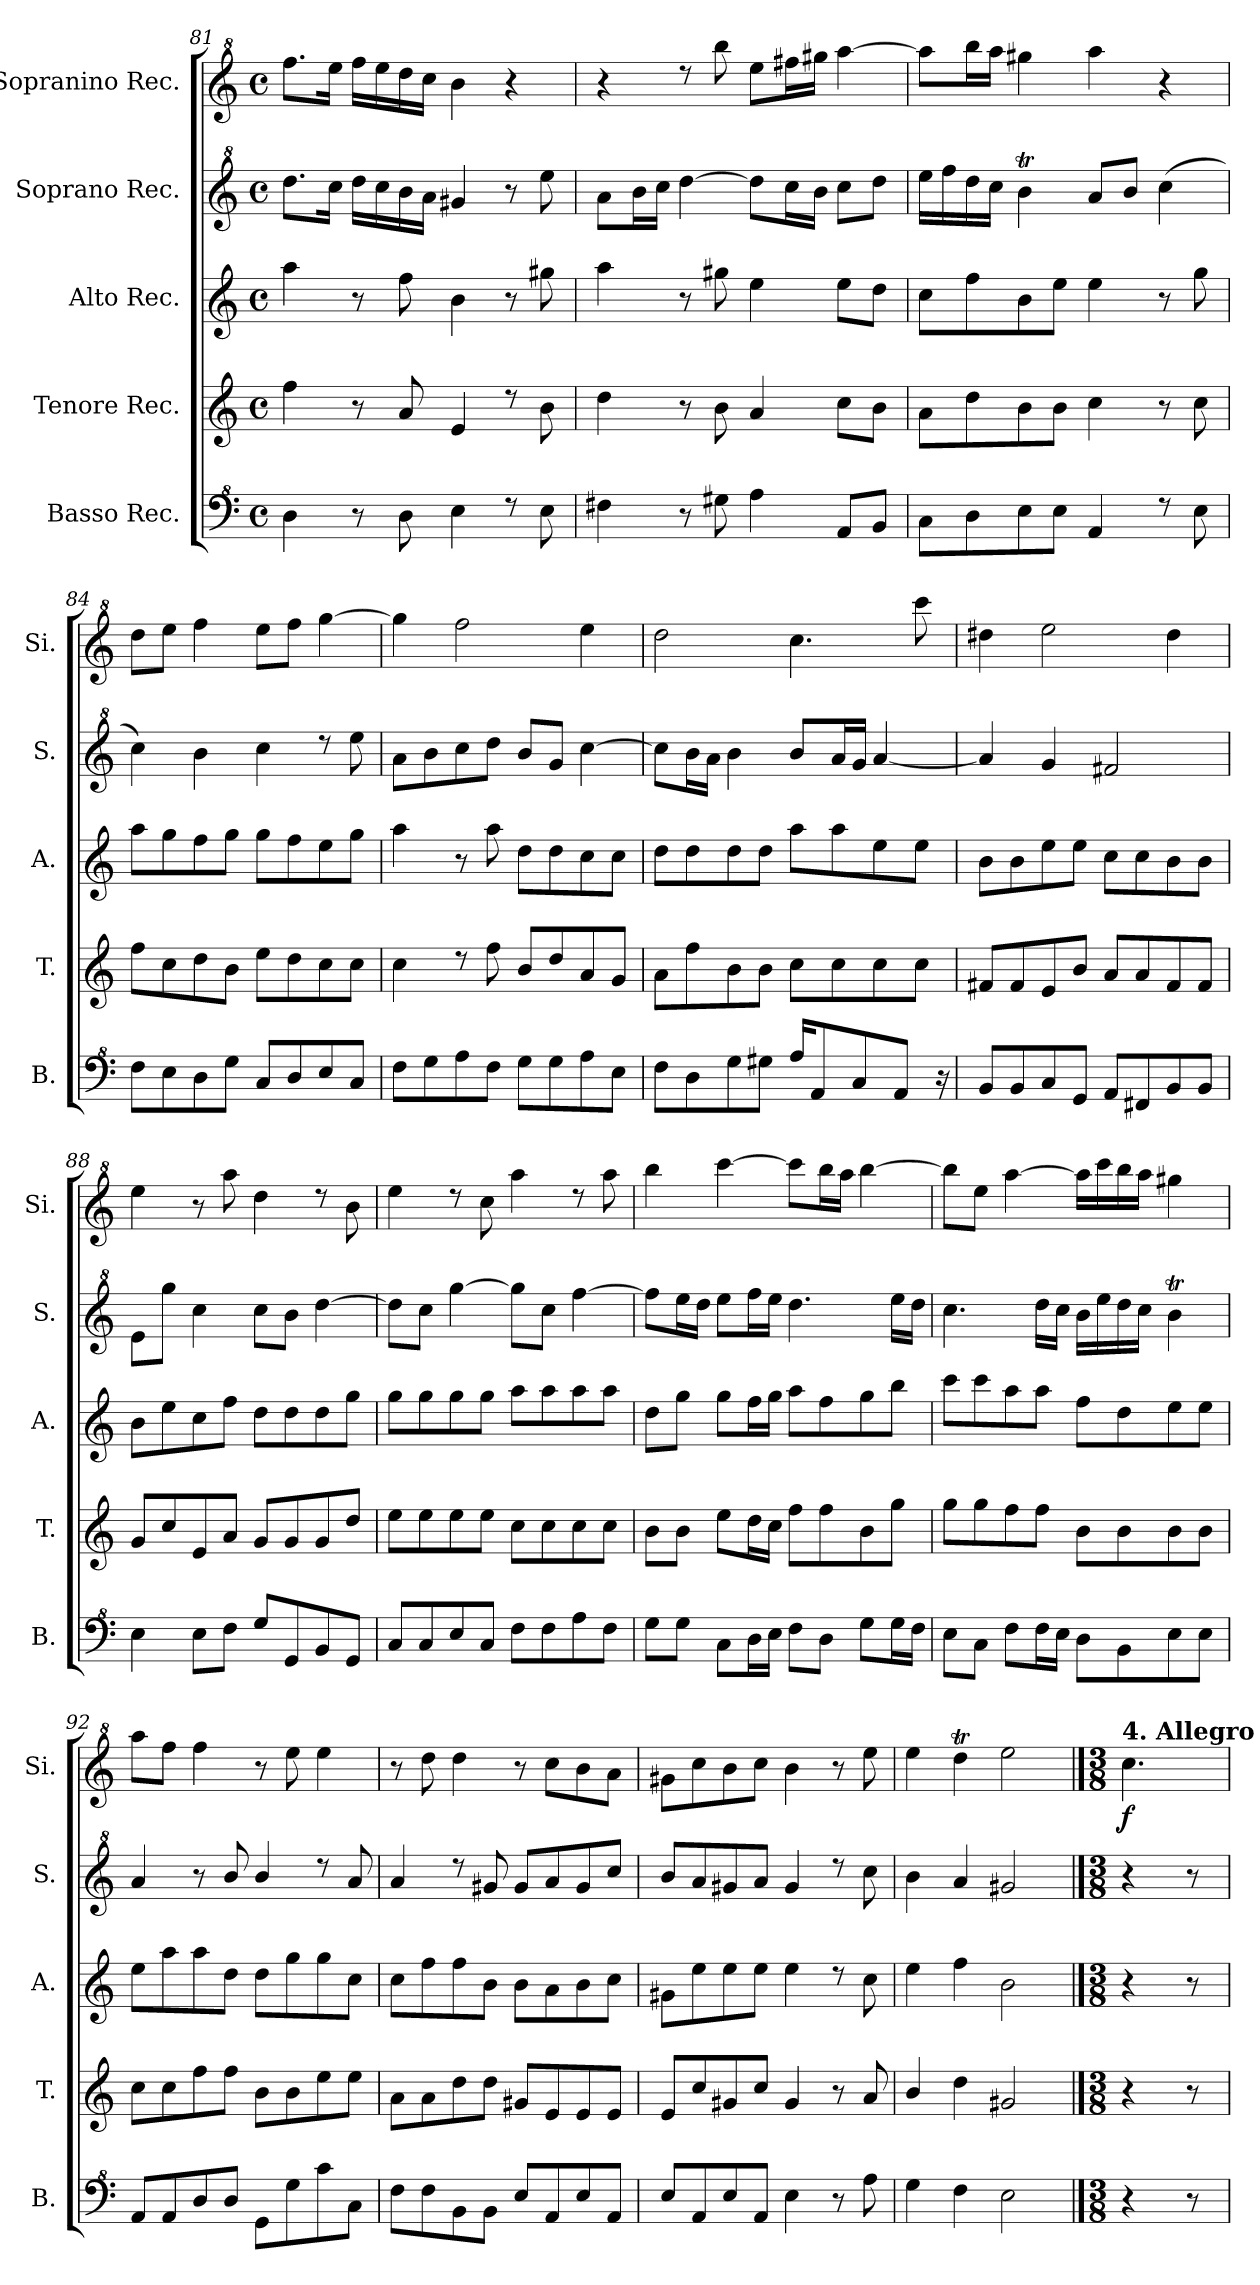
**kern	**kern	**kern	**kern	**kern	**dynam
*part5	*part4	*part3	*part2	*part1	*part1
*staff5	*staff4	*staff3	*staff2	*staff1	*staff1
*I"Basso Rec.	*I"Tenore Rec.	*I"Alto Rec.	*I"Soprano Rec.	*I"Sopranino Rec.	*
*I'B.	*I'T.	*I'A.	*I'S.	*I'Si.	*
*clefF^4	*clefG2	*clefG2	*clefG^2	*clefG^2	*
*k[]	*k[]	*k[]	*k[]	*k[]	*
*M4/4	*M4/4	*M4/4	*M4/4	*M4/4	*
*met(c)	*met(c)	*met(c)	*met(c)	*met(c)	*
=81	=81	=81	=81	=81	=81
4d\	4ff\	4aa\	8.ddd\L	8.fff\L	.
.	.	.	16ccc\Jk	16eee\Jk	.
8r	8r	8r	16ddd\LL	16fff\LL	.
.	.	.	16ccc\	16eee\	.
8d\	8a/	8ff\	16bb\	16ddd\	.
.	.	.	16aa\JJ	16ccc\JJ	.
4e\	4e/	4b\	4gg#X/	4bb\	.
8rf	8rdd	8r	8r	4r	.
8e\	8b\	8gg#X\	8eee\	.	.
=82	=82	=82	=82	=82	=82
4f#X\	4dd\	4aa\	8aa\L	4r	.
.	.	.	16bb\L	.	.
.	.	.	16ccc\JJ	.	.
8r	8r	8r	[4ddd\	8rddd	.
8g#X\	8b\	8gg#X\	.	8bbb\	.
4a\	4a/	4ee\	8ddd\L]	8eee\L	.
.	.	.	16ccc\L	16fff#X\L	.
.	.	.	16bb\JJ	16ggg#X\JJ	.
8A/L	8cc\L	8ee\L	8ccc\L	[4aaa\	.
8B/J	8b\J	8dd\J	8ddd\J	.	.
=83	=83	=83	=83	=83	=83
8c\L	8a\L	8cc\L	16eee\LL	8aaa\L]	.
.	.	.	16fff\	.	.
8d\	8dd\	8ff\	16ddd\	16bbb\L	.
.	.	.	16ccc\JJ	16aaa\JJ	.
8e\	8b\	8b\	4bbt\	4ggg#X\	.
8e\J	8b\J	8ee\J	.	.	.
4A/	4cc\	4ee\	8aa/L	4aaa\	.
.	.	.	8bb/J	.	.
8rf	8r	8r	(>4ccc\	4r	.
8e\	8cc\	8gg\	.	.	.
=84	=84	=84	=84	=84	=84
8f\L	8ff\L	8aa\L	4ccc\)	8ddd\L	.
8e\	8cc\	8gg\	.	8eee\J	.
8d\	8dd\	8ff\	4bb\	4fff\	.
8g\J	8b\J	8gg\J	.	.	.
8c/L	8ee\L	8gg\L	4ccc\	8eee\L	.
8d/	8dd\	8ff\	.	8fff\J	.
8e/	8cc\	8ee\	8rddd	[4ggg\	.
8c/J	8cc\J	8gg\J	8eee\	.	.
=85	=85	=85	=85	=85	=85
8f\L	4cc\	4aa\	8aa\L	4ggg\]	.
8g\	.	.	8bb\	.	.
8a\	8rdd	8r	8ccc\	2fff\	.
8f\J	8ff\	8aa\	8ddd\J	.	.
8g\L	8b/L	8dd\L	8bb/L	.	.
8g\	8dd/	8dd\	8gg/J	.	.
8a\	8a/	8cc\	[4ccc\	4eee\	.
8e\J	8g/J	8cc\J	.	.	.
!!LO:LB:g=z
=86	=86	=86	=86	=86	=86
8f\L	8a\L	8dd\L	8ccc\L]	2ddd\	.
8d\	8ff\	8dd\	16bb\L	.	.
.	.	.	16aa\JJ	.	.
8g\	8b\	8dd\	4bb\	.	.
8g#X\J	8b\J	8dd\J	.	.	.
16a/KL	8cc\L	8aa\L	8bb/L	4.ccc\	.
8A/	.	.	.	.	.
.	8cc\	8aa\	16aa/L	.	.
8c/	.	.	16gg/JJ	.	.
.	8cc\	8ee\	[4aa/	.	.
8A/J	.	.	.	.	.
.	8cc\J	8ee\J	.	8cccc\	.
16r	.	.	.	.	.
=87	=87	=87	=87	=87	=87
8B/L	8f#X/L	8b\L	4aa/]	4ddd#X\	.
8B/	8f#/	8b\	.	.	.
8c/	8e/	8ee\	4gg/	2eee\	.
8G/J	8b/J	8ee\J	.	.	.
8A/L	8a/L	8cc\L	2ff#X/	.	.
8F#X/	8a/	8cc\	.	.	.
8B/	8f#/	8b\	.	4ddd#\	.
8B/J	8f#/J	8b\J	.	.	.
=88	=88	=88	=88	=88	=88
4e\	8g/L	8b\L	8ee\L	4eee\	.
.	8cc/	8ee\	8ggg\J	.	.
8e\L	8e/	8cc\	4ccc\	8r	.
8f\J	8a/J	8ff\J	.	8aaa\	.
8g/L	8g/L	8dd\L	8ccc\L	4ddd\	.
8G/	8g/	8dd\	8bb\J	.	.
8B/	8g/	8dd\	[4ddd\	8rddd	.
8G/J	8dd/J	8gg\J	.	8bb\	.
=89	=89	=89	=89	=89	=89
8c/L	8ee\L	8gg\L	8ddd\L]	4eee\	.
8c/	8ee\	8gg\	8ccc\J	.	.
8e/	8ee\	8gg\	[4ggg\	8rddd	.
8c/J	8ee\J	8gg\J	.	8ccc\	.
8f\L	8cc\L	8aa\L	8ggg\L]	4aaa\	.
8f\	8cc\	8aa\	8ccc\J	.	.
8a\	8cc\	8aa\	[4fff\	8rddd	.
8f\J	8cc\J	8aa\J	.	8aaa\	.
=90	=90	=90	=90	=90	=90
8g\L	8b\L	8dd\L	8fff\L]	4bbb\	.
8g\J	8b\J	8gg\J	16eee\L	.	.
.	.	.	16ddd\JJ	.	.
8c\L	8ee\L	8gg\L	8eee\L	[4cccc\	.
16d\L	16dd\L	16ff\L	16fff\L	.	.
16e\JJ	16cc\JJ	16gg\JJ	16eee\JJ	.	.
8f\L	8ff\L	8aa\L	4.ddd\	8cccc\L]	.
8d\J	8ff\	8ff\	.	16bbb\L	.
.	.	.	.	16aaa\JJ	.
8g\L	8b\	8gg\	.	[4bbb\	.
16g\L	8gg\J	8bb\J	16eee\LL	.	.
16f\JJ	.	.	16ddd\JJ	.	.
!!LO:LB:g=z
=91	=91	=91	=91	=91	=91
8e\L	8gg\L	8ccc\L	4.ccc\	8bbb\L]	.
8c\J	8gg\	8ccc\	.	8eee\J	.
8f\L	8ff\	8aa\	.	[4aaa\	.
16f\L	8ff\J	8aa\J	16ddd\LL	.	.
16e\JJ	.	.	16ccc\JJ	.	.
8d\L	8b\L	8ff\L	16bb\LL	16aaa\LL]	.
.	.	.	16eee\	16cccc\	.
8B\	8b\	8dd\	16ddd\	16bbb\	.
.	.	.	16ccc\JJ	16aaa\JJ	.
8e\	8b\	8ee\	4bbt\	4ggg#X\	.
8e\J	8b\J	8ee\J	.	.	.
=92	=92	=92	=92	=92	=92
8A/L	8cc\L	8ee\L	4aa/	8aaa\L	.
8A/	8cc\	8aa\	.	8fff\J	.
8d/	8ff\	8aa\	8r	4fff\	.
8d/J	8ff\J	8dd\J	8bb/	.	.
8G\L	8b\L	8dd\L	4bb/	8r	.
8g\	8b\	8gg\	.	8eee\	.
8cc\	8ee\	8gg\	8rddd	4eee\	.
8c\J	8ee\J	8cc\J	8aa/	.	.
=93	=93	=93	=93	=93	=93
8f\L	8a\L	8cc\L	4aa/	8r	.
8f\	8a\	8ff\	.	8ddd\	.
8B\	8dd\	8ff\	8rddd	4ddd\	.
8B\J	8dd\J	8b\J	8gg#X/	.	.
8e/L	8g#X/L	8b\L	8gg#/L	8r	.
8A/	8e/	8a\	8aa/	8ccc\L	.
8e/	8e/	8b\	8gg#/	8bb\	.
8A/J	8e/J	8cc\J	8ccc/J	8aa\J	.
=94	=94	=94	=94	=94	=94
8e/L	8e/L	8g#X\L	8bb/L	8gg#X\L	.
8A/	8cc/	8ee\	8aa/	8ccc\	.
8e/	8g#X/	8ee\	8gg#X/	8bb\	.
8A/J	8cc/J	8ee\J	8aa/J	8ccc\J	.
4e\	4g#/	4ee\	4gg#/	4bb\	.
8r	8r	8rdd	8rddd	8r	.
8a\	8a/	8cc\	8ccc\	8eee\	.
=95	=95	=95	=95	=95	=95
4g\	4b/	4ee\	4bb\	4eee\	.
4f\	4dd\	4ff\	4aa/	4dddT\	.
2e\	2g#X/	2b\	2gg#X/	2eee\	.
!!LO:PB:g=z
==96	==96	==96	==96	==96	==96
*M3/8	*M3/8	*M3/8	*M3/8	*M3/8	*
*	*	*	*	*MM105	*
!	!	!	!	!LO:TX:a:B:t=4. Allegro	!
!	!	!	!	!	!LO:DY:b
4r	4r	4r	4r	4.ccc\	f
8r	8r	8r	8r	.	.
=	=	=	=	=	=
*-	*-	*-	*-	*-	*-
